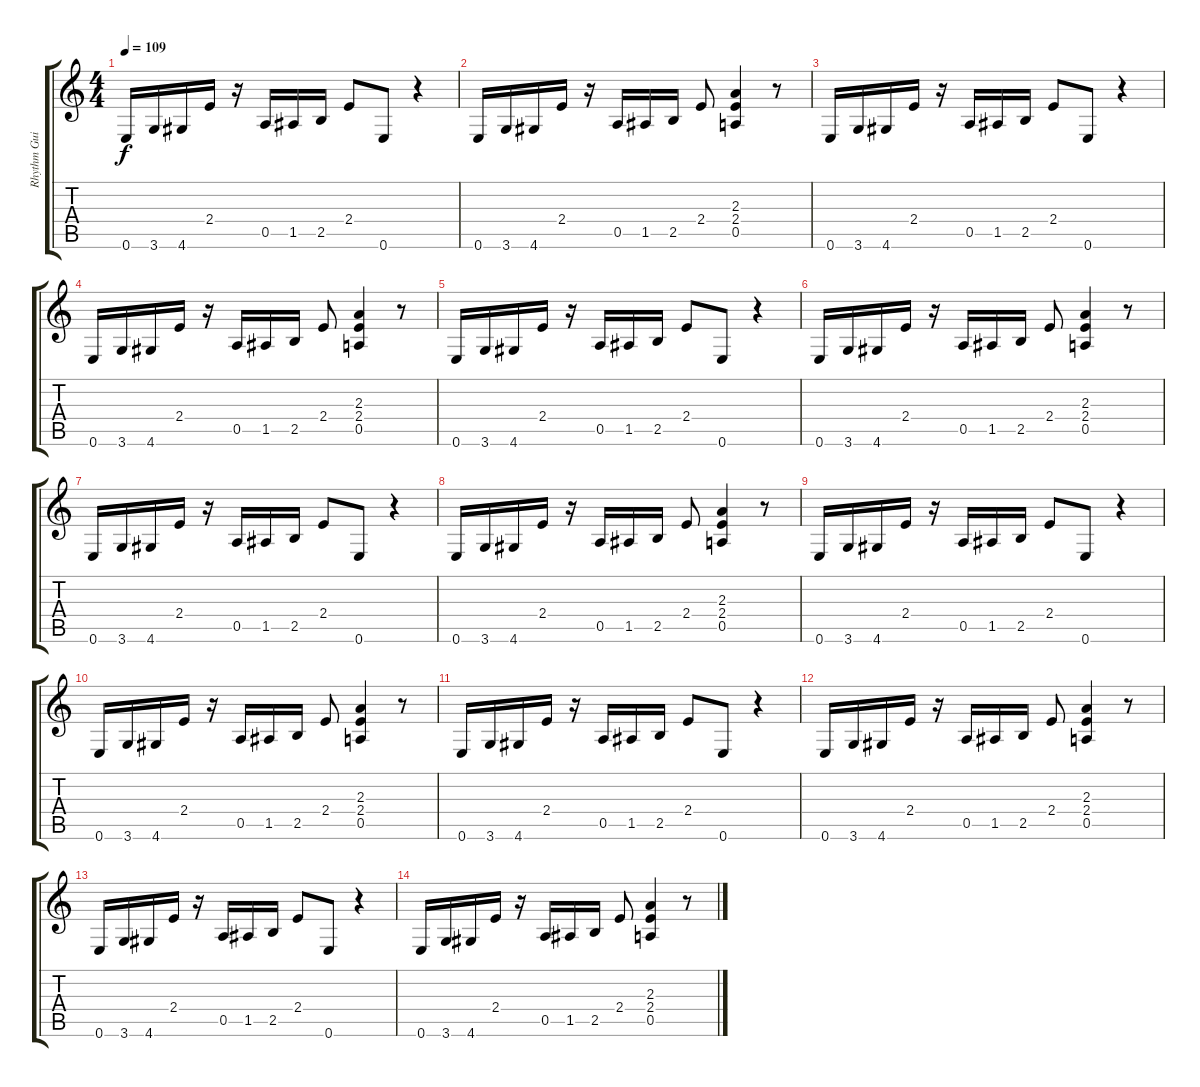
\track ("Rhythm Guitar" "Rhythm Gui") {instrument overdrivenguitar}
\staff {score tabs}
\tuning (E4 B3 G3 D3 A2 E2) {hide}
\ts (4 4)
\tempo 109
\clef g2
\ks c
0.6.16{dy f} 3.6.16 4.6.16 2.4.16 r.16 0.5.16 1.5.16 2.5.16 2.4.8 0.6.8 r.4 |
0.6.16 3.6.16 4.6.16 2.4.16 r.16 0.5.16 1.5.16 2.5.16 2.4.8 (2.3 2.4 0.5).4 r.8 |
0.6.16 3.6.16 4.6.16 2.4.16 r.16 0.5.16 1.5.16 2.5.16 2.4.8 0.6.8 r.4 |
0.6.16 3.6.16 4.6.16 2.4.16 r.16 0.5.16 1.5.16 2.5.16 2.4.8 (2.3 2.4 0.5).4 r.8 |
0.6.16 3.6.16 4.6.16 2.4.16 r.16 0.5.16 1.5.16 2.5.16 2.4.8 0.6.8 r.4 |
0.6.16 3.6.16 4.6.16 2.4.16 r.16 0.5.16 1.5.16 2.5.16 2.4.8 (2.3 2.4 0.5).4 r.8 |
0.6.16{volume 13} 3.6.16 4.6.16 2.4.16 r.16 0.5.16 1.5.16 2.5.16 2.4.8 0.6.8 r.4 |
0.6.16 3.6.16 4.6.16 2.4.16 r.16 0.5.16 1.5.16 2.5.16 2.4.8 (2.3 2.4 0.5).4 r.8 |
0.6.16{volume 10} 3.6.16 4.6.16 2.4.16 r.16 0.5.16 1.5.16 2.5.16 2.4.8 0.6.8 r.4 |
0.6.16 3.6.16 4.6.16 2.4.16 r.16 0.5.16 1.5.16 2.5.16 2.4.8 (2.3 2.4 0.5).4 r.8 |
0.6.16{volume 7} 3.6.16 4.6.16 2.4.16 r.16 0.5.16 1.5.16 2.5.16 2.4.8 0.6.8 r.4 |
0.6.16 3.6.16 4.6.16 2.4.16 r.16 0.5.16 1.5.16 2.5.16 2.4.8 (2.3 2.4 0.5).4 r.8 |
0.6.16{volume 4} 3.6.16 4.6.16 2.4.16 r.16 0.5.16 1.5.16 2.5.16 2.4.8 0.6.8 r.4 |
0.6.16 3.6.16 4.6.16 2.4.16 r.16 0.5.16 1.5.16 2.5.16 2.4.8 (2.3 2.4 0.5).4 r.8
